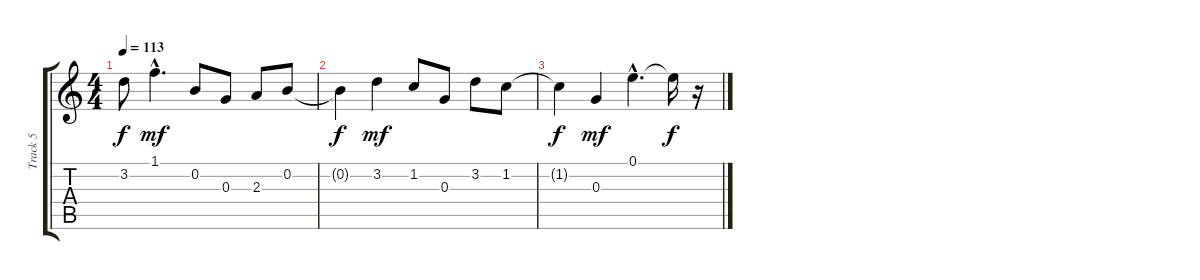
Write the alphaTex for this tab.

\track ("Track 5" "Track 5") {instrument acousticguitarnylon}
\staff {score tabs}
\tuning (E4 B3 G3 D3 A2 E2) {hide}
\ts (4 4)
\tempo 113
\clef g2
\ks c
3.2{t}.8{dy f} 1.1{hac}.4{d dy mf} 0.2.8 0.3.8 2.3.8 0.2.8 |
0.2{t}.4{dy f} 3.2.4{dy mf} 1.2.8 0.3.8 3.2.8 1.2.8 |
1.2{t}.4{dy f} 0.3.4{dy mf} 0.1{hac}.4{d} 0.1{t}.16{dy f} r.16
